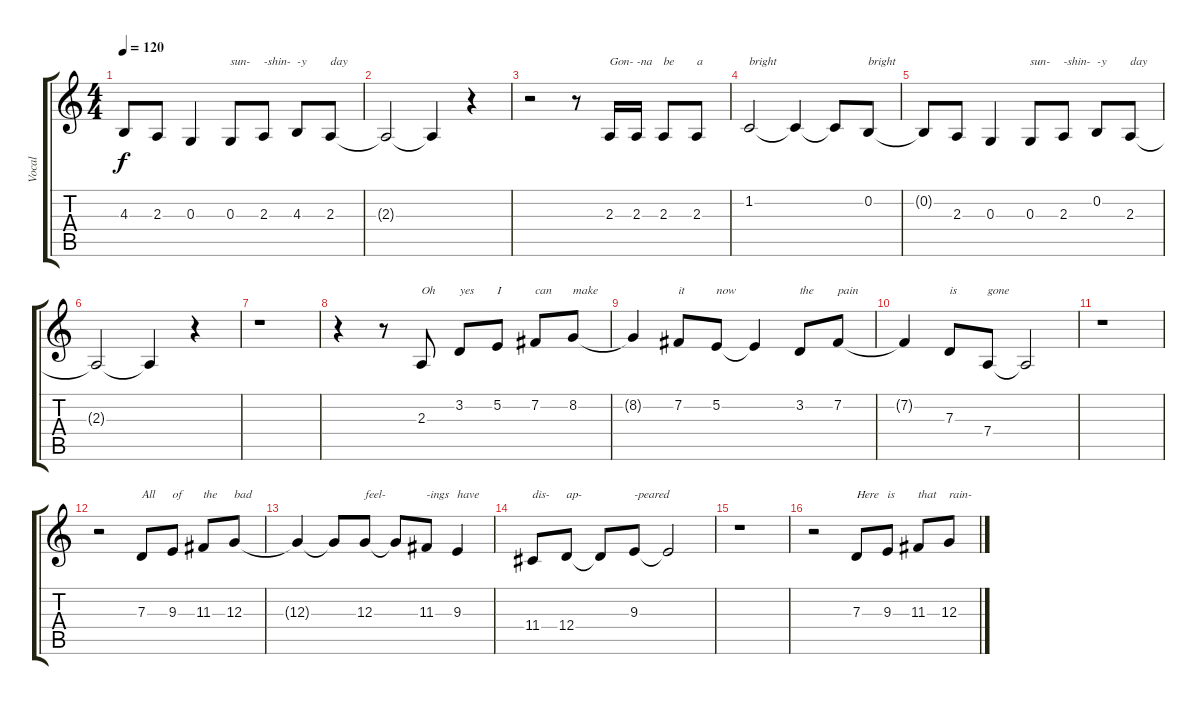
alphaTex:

\track ("Vocal" "Vocal") {instrument oboe}
\staff {score tabs}
\tuning (E4 B3 G3 D3 A2 E2) {hide}
\ts (4 4)
\tempo 120
\clef g2
\ks c
4.3{t}.8{dy f} 2.3.8 0.3.4 0.3.8{txt "sun-"} 2.3.8{txt "-shin-"} 4.3.8{txt "-y"} 2.3.8{txt "day"} |
2.3{t}.2 2.3{t}.4 r.4 |
r.2 r.8 2.3.16{txt "Gon-"} 2.3.16{txt "-na"} 2.3.8{txt "be"} 2.3.8{txt "a"} |
1.2.2{txt "bright"} 1.2{t}.4 1.2{t}.8 0.2.8{txt "bright"} |
0.2{t}.8 2.3.8 0.3.4 0.3.8{txt "sun-"} 2.3.8{txt "-shin-"} 0.2.8{txt "-y"} 2.3.8{txt "day"} |
2.3{t}.2 2.3{t}.4 r.4 |
r.1 |
r.4 r.8 2.3.8{txt "Oh"} 3.2.8{txt "yes"} 5.2.8{txt "I"} 7.2.8{txt "can"} 8.2.8{txt "make"} |
8.2{t}.4 7.2.8{txt "it"} 5.2.8{txt "now"} 5.2{t}.4 3.2.8{txt "the"} 7.2.8{txt "pain"} |
7.2{t}.4 7.3.8{txt "is"} 7.4.8{txt "gone"} 7.4{t}.2 |
r.1 |
r.2 7.3.8{txt "All"} 9.3.8{txt "of"} 11.3.8{txt "the"} 12.3.8{txt "bad"} |
12.3{t}.4 12.3{t}.8 12.3.8{txt "feel-"} 12.3{t}.8 11.3.8{txt "-ings"} 9.3.4{txt "have"} |
11.4.8{txt "dis-"} 12.4.8{txt "ap-"} 12.4{t}.8 9.3.8{txt "-peared"} 9.3{t}.2 |
r.1 |
r.2 7.3.8{txt "Here"} 9.3.8{txt "is"} 11.3.8{txt "that"} 12.3.8{txt "rain-"}
